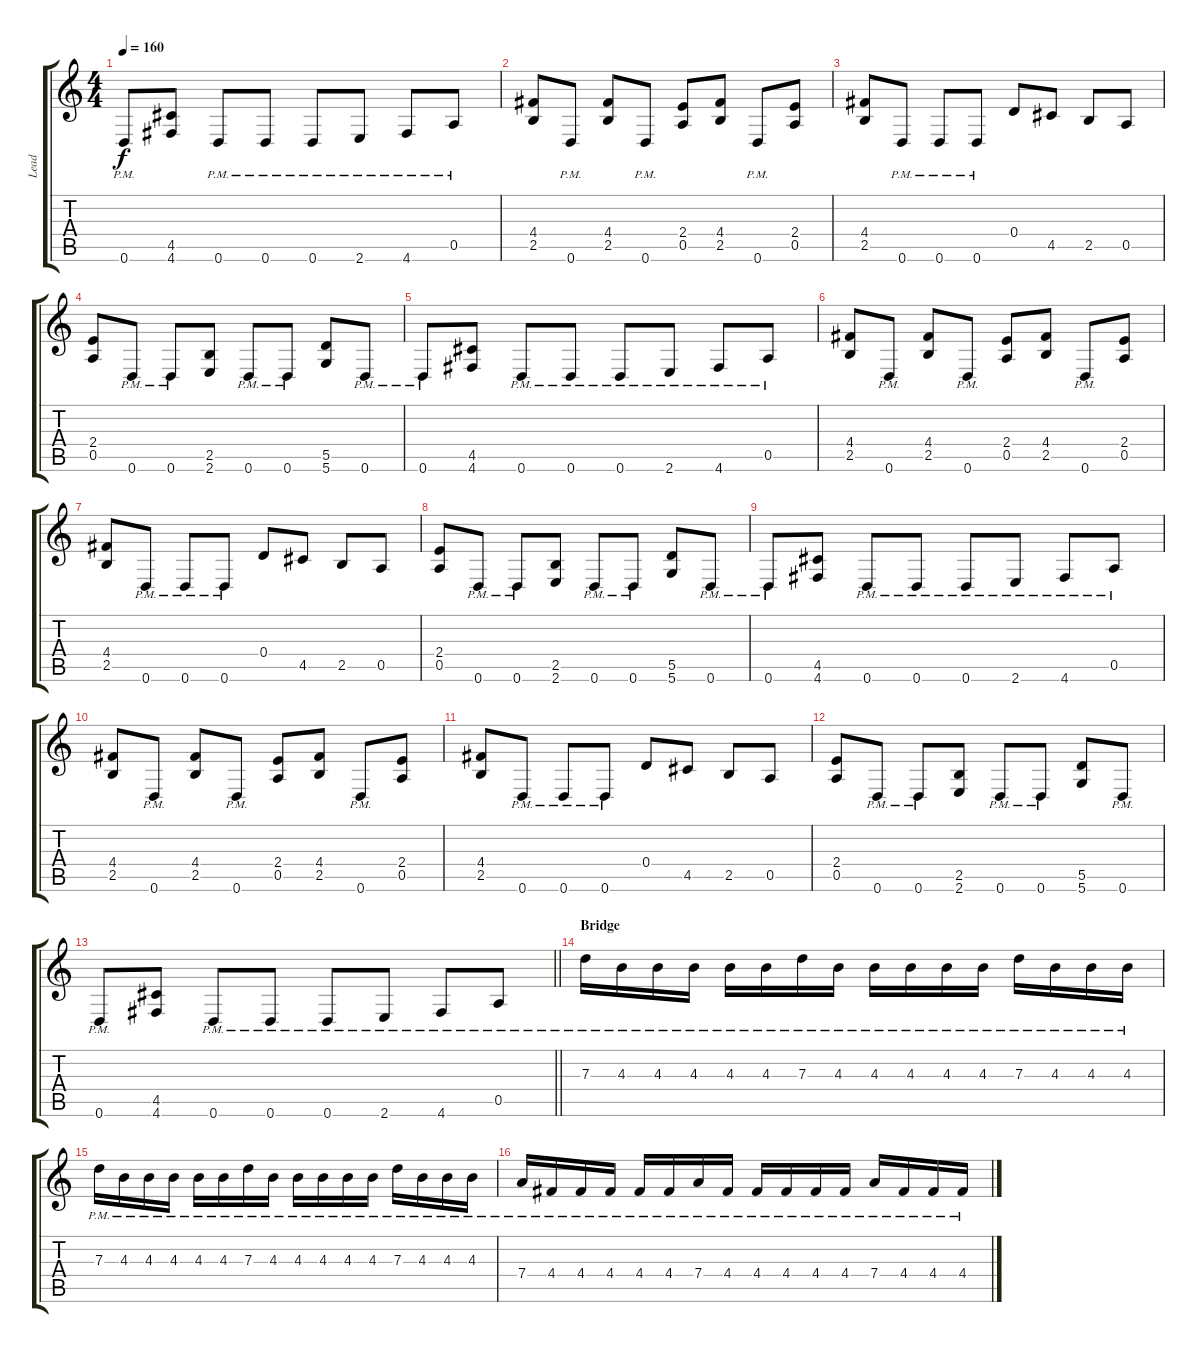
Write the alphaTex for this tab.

\track ("Lead" "Lead") {instrument distortionguitar}
\staff {score tabs}
\tuning (E4 B3 G3 D3 A2 D2) {hide}
\ts (4 4)
\tempo 160
\clef g2
\ks c
0.6{pm}.8{dy f} (4.5 4.6).8 0.6{pm}.8 0.6{pm}.8 0.6{pm}.8 2.6{pm}.8 4.6{pm}.8 0.5{pm}.8 |
(4.4 2.5).8 0.6{pm}.8 (4.4 2.5).8 0.6{pm}.8 (2.4 0.5).8 (4.4 2.5).8 0.6{pm}.8 (2.4 0.5).8 |
(4.4 2.5).8 0.6{pm}.8 0.6{pm}.8 0.6{pm}.8 0.4.8 4.5.8 2.5.8 0.5.8 |
(2.4 0.5).8 0.6{pm}.8 0.6{pm}.8 (2.5 2.6).8 0.6{pm}.8 0.6{pm}.8 (5.5 5.6).8 0.6{pm}.8 |
0.6{pm}.8 (4.5 4.6).8 0.6{pm}.8 0.6{pm}.8 0.6{pm}.8 2.6{pm}.8 4.6{pm}.8 0.5{pm}.8 |
(4.4 2.5).8 0.6{pm}.8 (4.4 2.5).8 0.6{pm}.8 (2.4 0.5).8 (4.4 2.5).8 0.6{pm}.8 (2.4 0.5).8 |
(4.4 2.5).8 0.6{pm}.8 0.6{pm}.8 0.6{pm}.8 0.4.8 4.5.8 2.5.8 0.5.8 |
(2.4 0.5).8 0.6{pm}.8 0.6{pm}.8 (2.5 2.6).8 0.6{pm}.8 0.6{pm}.8 (5.5 5.6).8 0.6{pm}.8 |
0.6{pm}.8 (4.5 4.6).8 0.6{pm}.8 0.6{pm}.8 0.6{pm}.8 2.6{pm}.8 4.6{pm}.8 0.5{pm}.8 |
(4.4 2.5).8 0.6{pm}.8 (4.4 2.5).8 0.6{pm}.8 (2.4 0.5).8 (4.4 2.5).8 0.6{pm}.8 (2.4 0.5).8 |
(4.4 2.5).8 0.6{pm}.8 0.6{pm}.8 0.6{pm}.8 0.4.8 4.5.8 2.5.8 0.5.8 |
(2.4 0.5).8 0.6{pm}.8 0.6{pm}.8 (2.5 2.6).8 0.6{pm}.8 0.6{pm}.8 (5.5 5.6).8 0.6{pm}.8 |
\barLineRight lightlight
0.6{pm}.8 (4.5 4.6).8 0.6{pm}.8 0.6{pm}.8 0.6{pm}.8 2.6{pm}.8 4.6{pm}.8 0.5{pm}.8 |
\section ("" "Bridge")
7.3{pm}.16 4.3{pm}.16 4.3{pm}.16 4.3{pm}.16 4.3{pm}.16 4.3{pm}.16 7.3{pm}.16 4.3{pm}.16 4.3{pm}.16 4.3{pm}.16 4.3{pm}.16 4.3{pm}.16 7.3{pm}.16 4.3{pm}.16 4.3{pm}.16 4.3{pm}.16 |
7.3{pm}.16 4.3{pm}.16 4.3{pm}.16 4.3{pm}.16 4.3{pm}.16 4.3{pm}.16 7.3{pm}.16 4.3{pm}.16 4.3{pm}.16 4.3{pm}.16 4.3{pm}.16 4.3{pm}.16 7.3{pm}.16 4.3{pm}.16 4.3{pm}.16 4.3{pm}.16 |
7.4{pm}.16 4.4{pm}.16 4.4{pm}.16 4.4{pm}.16 4.4{pm}.16 4.4{pm}.16 7.4{pm}.16 4.4{pm}.16 4.4{pm}.16 4.4{pm}.16 4.4{pm}.16 4.4{pm}.16 7.4{pm}.16 4.4{pm}.16 4.4{pm}.16 4.4{pm}.16
